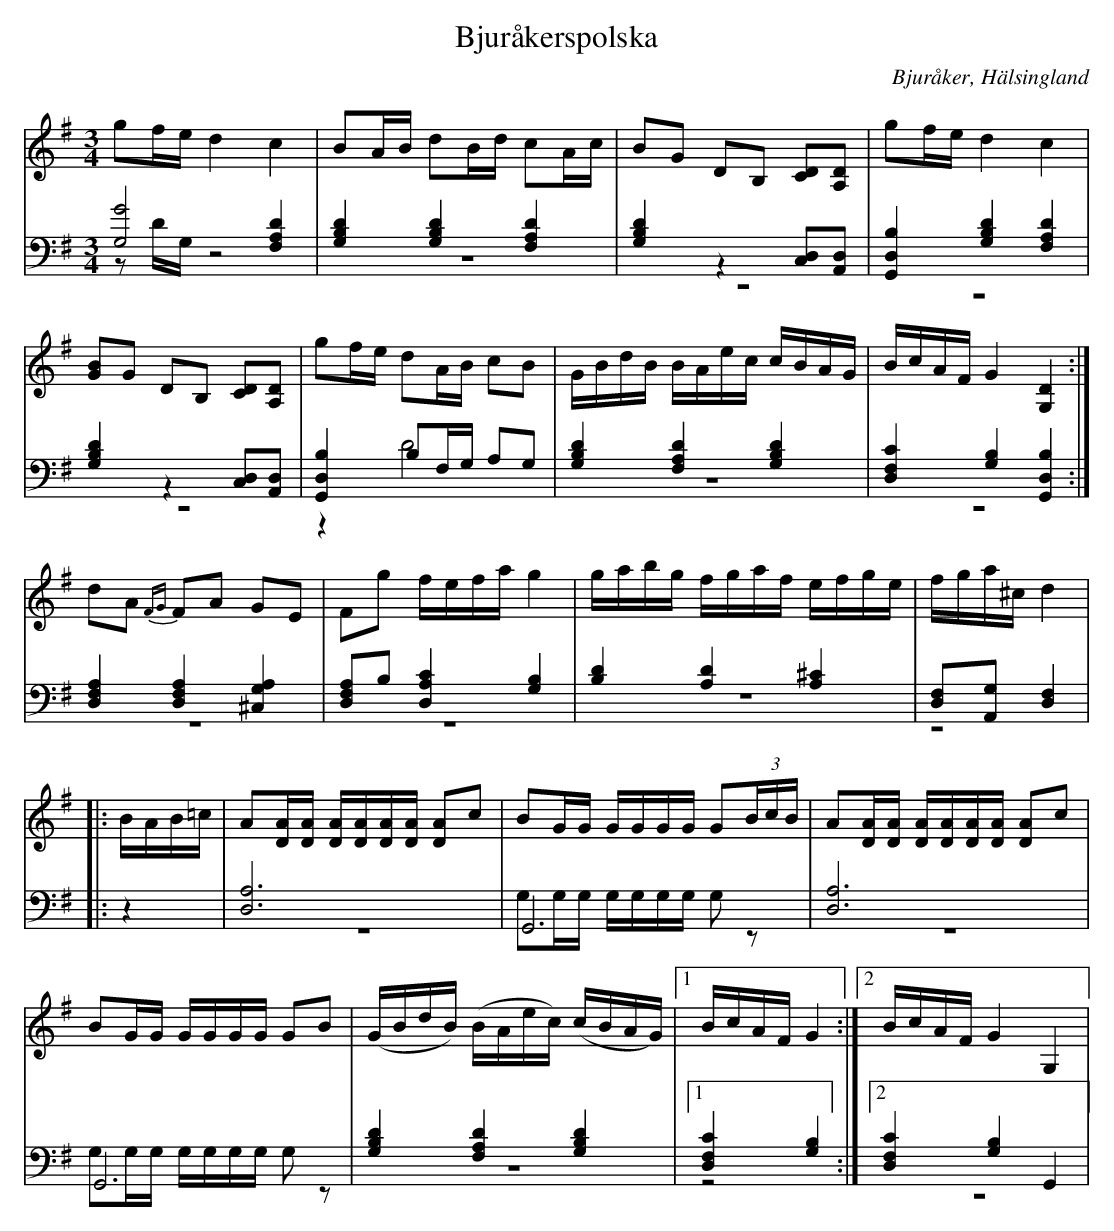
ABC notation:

X:1
T: Bjuråkerspolska
O: Bjuråker, Hälsingland
M: 3/4
L: 1/8
K: G
V:1
V:2
V:3 merge
V:1
gf/e/ d2 c2|BA/B/ dB/d/ cA/c/| BG DB, [CD][A,D]|gf/e/ d2 c2|
[GB]G DB, [CD][A,D] |gf/e/ dA/B/ cB|G/B/d/B/ B/A/e/c/ c/B/A/G/|B/c/A/F/ G2 [G,2D2]:|
dA {FG}FA GE|Fg f/e/f/a/ g2|g/a/b/g/ f/g/a/f/ e/f/g/e/ |f/g/a/^c/ d2 |
|:B/A/B/=c/|A[D/A/][D/A/] [D/A/][D/A/][D/A/][D/A/] [DA]c|BG/G/ G/G/G/G/ G(3B/c/B/|A[D/A/][D/A/] [D/A/][D/A/][D/A/][D/A/] [DA]c|
BG/G/ G/G/G/G/ GB|(G/B/d/B/) (B/A/e/c/) (c/B/A/G/)|1 B/c/A/F/ G2:|2 B/c/A/F/ G2 G,2|
V:2 clef=bass
[G,4G4] [F,2A,2 D2]|[G,2B,2D2] [G,2B,2D2] [F,2A,2 D2]|[G,2B,2D2] z2 [C,D,][A,,D,]|[G,,2D,2B,2] [G,2B,2D2] [F,2A,2 D2]|
[G,2B,2D2] z2 [C,D,][A,,D,]|[G,,2D,2B,2] B,F,/G,/ A,G,|[G,2B,2D2] [F,2A,2 D2] [G,2B,2D2]|[D,2F,2C2] [G,2B,2][G,,2D,2B,2]:|
[D,2F,2A,2] [D,2F,2A,2] [^C,2G,2A,2]|[D,F,A,]B, [D,2A,2C2] [G,2B,2]|[B,2D2] [A,2D2] [A,2^C2]|[D,F,][A,,G,] [D,2F,2]|
|:z2|[D,6A,6]|G,,6|[D,6A,6]|
G,,6|[G,2B,2D2] [F,2A,2 D2] [G,2B,2D2]|1 [D,2F,2C2] [G,2B,2] :|2 [D,2F,2C2] [G,2B,2] G,,2|
V:3  clef=bass
zD/G,/ z4 |z6|z6|z6|
z6|z2 D4|z6|z6:|
z6|z6|z6|z4|
|:z2|z6|G,G,/G,/ G,/G,/G,/G,/ G,z|z6 |
G,G,/G,/ G,/G,/G,/G,/ G,z|z6|1 z4:|2 z6|
